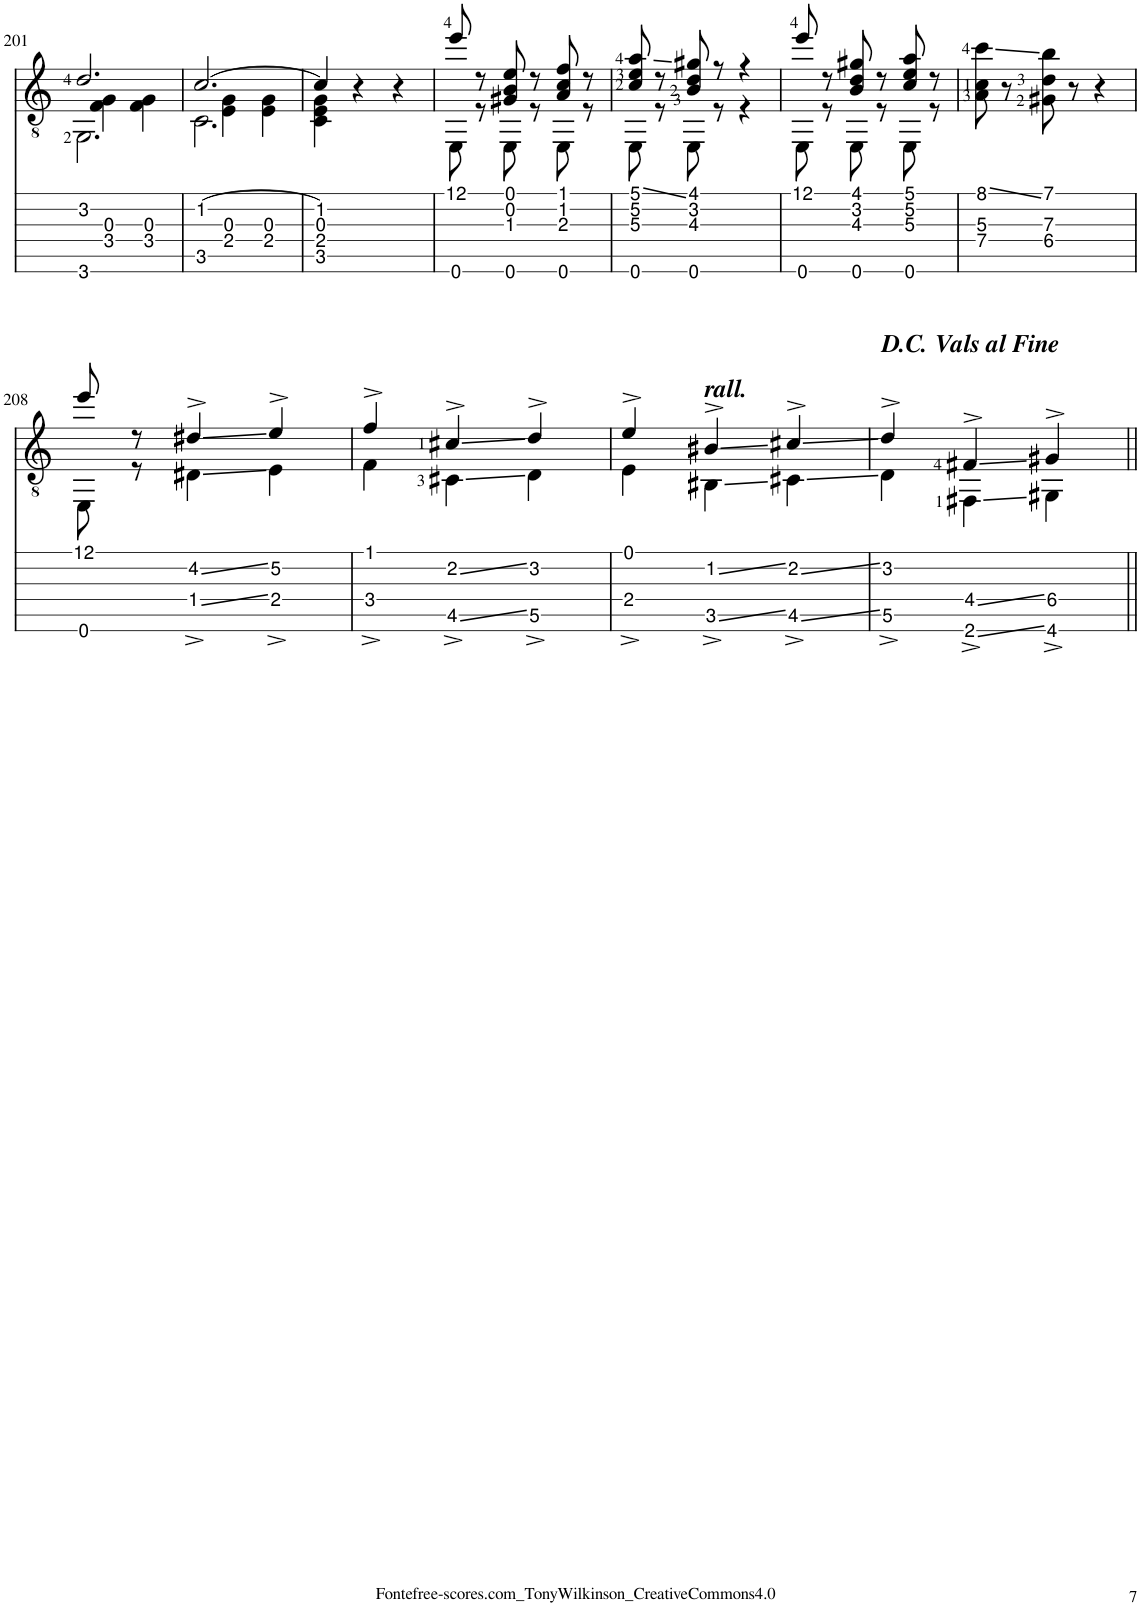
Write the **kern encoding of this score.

**kern	**kern
*part1	*part1
*staff2	*staff1
*I"Guitar	*
*I'Guit.	*
!!LO:PB:g=z
*	*clefGv2
*k[]	*k[]
*M3/4	*M3/4
=201	=201
*^	*^
*	*^	*	*^
2.d	4ryy	2.GG	2.d/	4ryy	2.GG\
.	4F 4G	.	.	4F\ 4G\	.
.	4F 4G	.	.	4F\ 4G\	.
=202	=202	=202	=202	=202	=202
[2.c	4ryy	2.C	[2.c/	4ryy	2.C\
.	4E 4G	.	.	4E\ 4G\	.
.	4E 4G	.	.	4E\ 4G\	.
*	*v	*v	*	*	*
*	*	*	*v	*v
=203	=203	=203	=203
4c]	4C 4E 4G	4c/]	4C\ 4E\ 4G\
4r	2ryy	4r	2ryy
4r	.	4r	.
=204	=204	=204	=204
8ee	8EE	8ee/	8EE\
8r	8r	8r	8r
8G# 8B 8e	8EE	8G#X/ 8B/ 8e/	8EE\
8r	8r	8r	8r
8A 8c 8f	8EE	8A/ 8c/ 8f/	8EE\
8r	8r	8r	8r
=205	=205	=205	=205
8c 8e 8a	8EE	8c/ 8e/ 8a/	8EE\
8r	8r	8r	8r
8B 8d 8g#	8EE	8B/ 8d/ 8g#X/	8EE\
8r	8r	8r	8r
4r	4r	4r	4r
=206	=206	=206	=206
8ee	8EE	8ee/	8EE\
8r	8r	8r	8r
8B 8d 8g#	8EE	8B/ 8d/ 8g#X/	8EE\
8r	8r	8r	8r
8c 8e 8a	8EE	8c/ 8e/ 8a/	8EE\
8r	8r	8r	8r
*v	*v	*	*
*	*v	*v
=207	=207
8A 8c 8cc	8A\ 8c\ 8cc\
8r	8r
8G# 8d 8b	8G#X\ 8d\ 8b\
8r	8r
4r	4r
!!LO:LB:g=z
=208	=208
*^	*^
8ee	8EE	8ee/	8EE\
8r	8r	8r	8r
4d#^	4D#	4d#X^/	4D#X\
4e^	4E	4e^/	4E\
=209	=209	=209	=209
4f^	4F	4f^/	4F\
4c#^	4C#	4c#X^/	4C#X\
4d^	4D	4d^/	4D\
=210	=210	=210	=210
4e^	4E	4e^/	4E\
!	!	!LO:TX:a:Bi:t=rall.	!
4B#^	4BB#	4B#X^/	4BB#X\
4c#^	4C#	4c#X^/	4C#X\
=211	=211	=211	=211
!	!	!LO:TX:a:Bi:t=D.C. Vals al Fine	!
4d^	4D	4d^/	4D\
4F#^	4FF#	4F#X^/	4FF#X\
4G#^	4GG#	4G#X^/	4GG#X\
*v	*v	*	*
*	*v	*v
=||	=||
*-	*-
